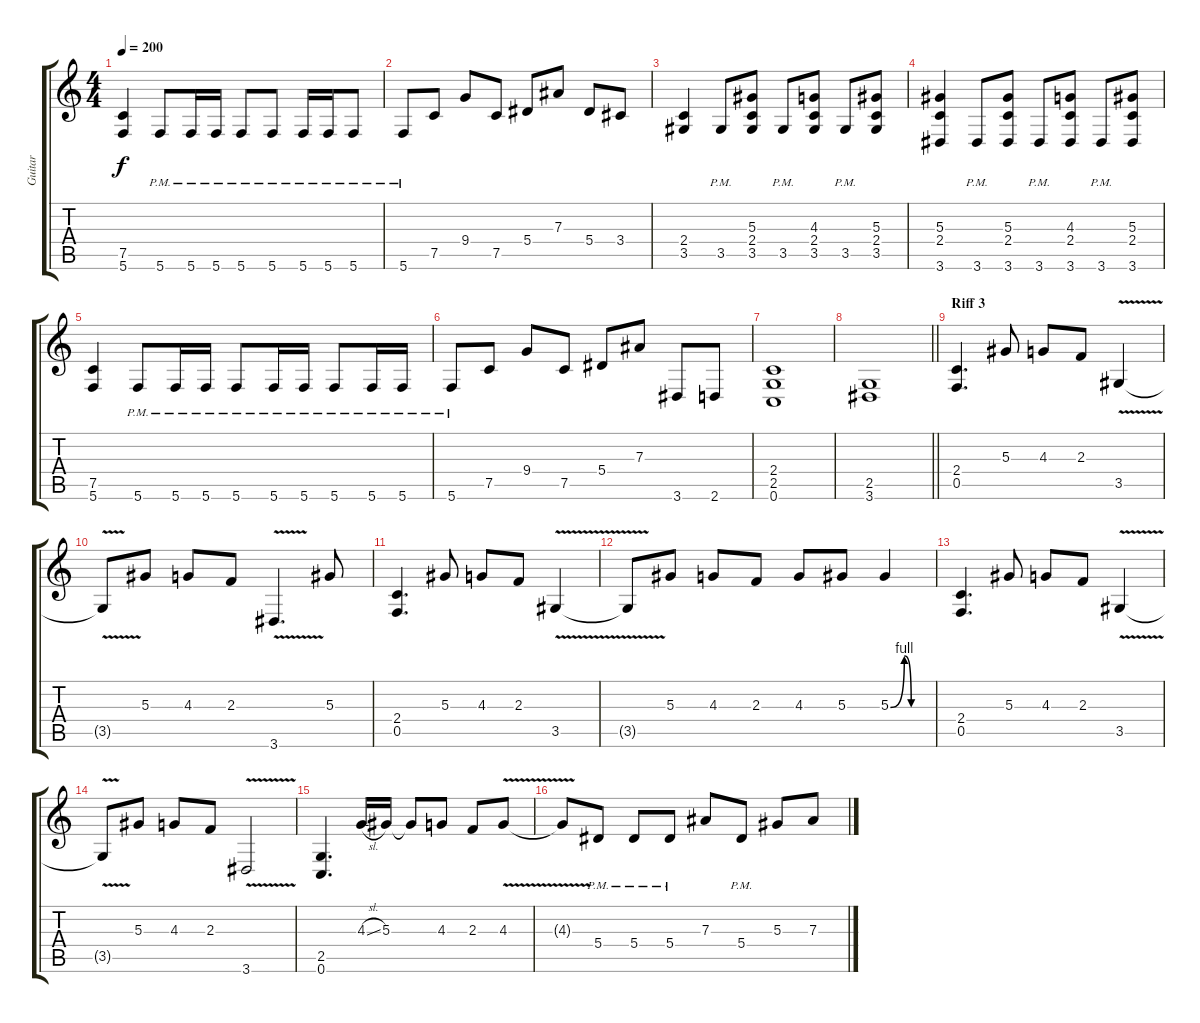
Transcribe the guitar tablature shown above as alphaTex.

\track ("Guitar" "Guitar") {instrument distortionguitar}
\staff {score tabs}
\tuning (C4 G3 Eb3 Bb2 F2 C2) {hide}
\ts (4 4)
\tempo 200
\clef g2
\ks c
(7.5 5.6).4{dy f} 5.6{pm}.8 5.6{pm}.16 5.6{pm}.16 5.6{pm}.8 5.6{pm}.8 5.6{pm}.16 5.6{pm}.16 5.6{pm}.8 |
5.6{pm}.8 7.5.8 9.4.8 7.5.8 5.4.8 7.3.8 5.4.8 3.4.8 |
(2.4 3.5).4 3.5{pm}.8 (5.3 2.4 3.5).8 3.5{pm}.8 (4.3 2.4 3.5).8 3.5{pm}.8 (5.3 2.4 3.5).8 |
(5.3 2.4 3.6).4 3.6{pm}.8 (5.3 2.4 3.6).8 3.6{pm}.8 (4.3 2.4 3.6).8 3.6{pm}.8 (5.3 2.4 3.6).8 |
(7.5 5.6).4 5.6{pm}.8 5.6{pm}.16 5.6{pm}.16 5.6{pm}.8 5.6{pm}.16 5.6{pm}.16 5.6{pm}.8 5.6{pm}.16 5.6{pm}.16 |
5.6{pm}.8 7.5.8 9.4.8 7.5.8 5.4.8 7.3.8 3.6.8 2.6.8 |
(2.4 2.5 0.6).1 |
\barLineRight lightlight
(2.5 3.6).1 |
\section ("" "Riff 3")
(2.4 0.5).4{d} 5.3.8 4.3.8 2.3.8 3.5{v}.4 |
3.5{t}.8 5.3.8 4.3.8 2.3.8 3.6{v}.4{d} 5.3.8 |
(2.4 0.5).4{d} 5.3.8 4.3.8 2.3.8 3.5{v}.4 |
3.5{t}.8 5.3.8 4.3.8 2.3.8 4.3.8 5.3.8 5.3{be (custom 0 0 20 4 30 0 60 0)}.4 |
(2.4 0.5).4{d} 5.3.8 4.3.8 2.3.8 3.5{v}.4 |
3.5{t}.8 5.3.8 4.3.8 2.3.8 3.6{v}.2 |
(2.5 0.6).4{d} 4.3{sl}.16 5.3.16 5.3{t}.8 4.3.8 2.3.8 4.3{v}.8 |
4.3{t}.8 5.4{pm}.8 5.4{pm}.8 5.4{pm}.8 7.3.8 5.4{pm}.8 5.3.8 7.3.8
